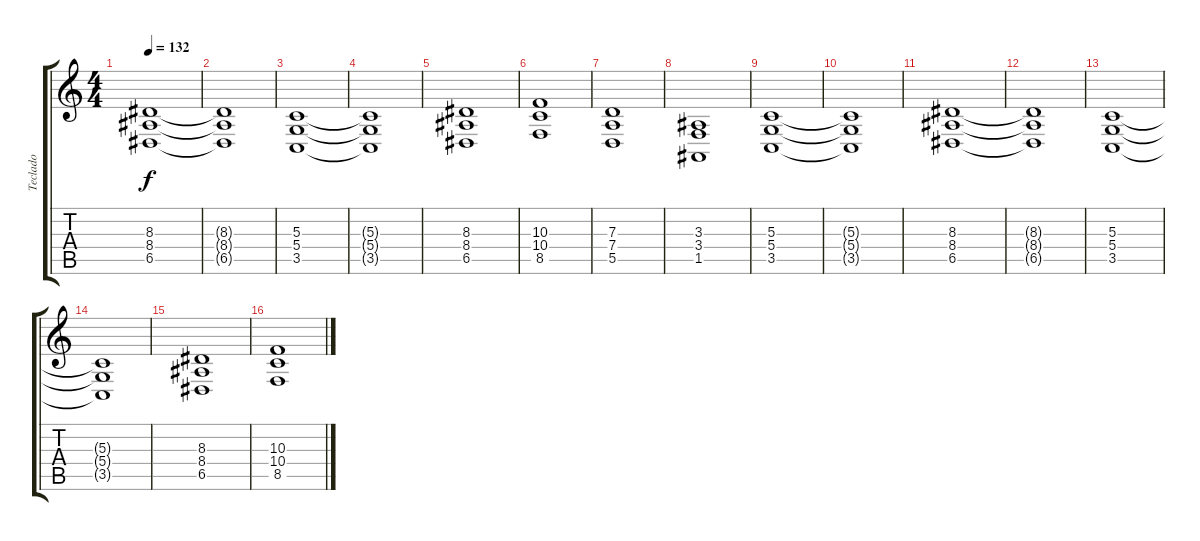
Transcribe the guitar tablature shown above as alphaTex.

\track ("Teclado" "Teclado") {instrument choiraahs}
\staff {score tabs}
\tuning (E4 B3 G3 D3 A2 E2) {hide}
\ts (4 4)
\tempo 132
\clef g2
\ks c
(8.3 8.4 6.5).1{dy f} |
(8.3{t} 8.4{t} 6.5{t}).1 |
(5.3 5.4 3.5).1 |
(5.3{t} 5.4{t} 3.5{t}).1 |
(8.3 8.4 6.5).1 |
(10.3 10.4 8.5).1 |
(7.3 7.4 5.5).1 |
(3.3 3.4 1.5).1 |
(5.3 5.4 3.5).1 |
(5.3{t} 5.4{t} 3.5{t}).1 |
(8.3 8.4 6.5).1 |
(8.3{t} 8.4{t} 6.5{t}).1 |
(5.3 5.4 3.5).1 |
(5.3{t} 5.4{t} 3.5{t}).1 |
(8.3 8.4 6.5).1 |
(10.3 10.4 8.5).1
